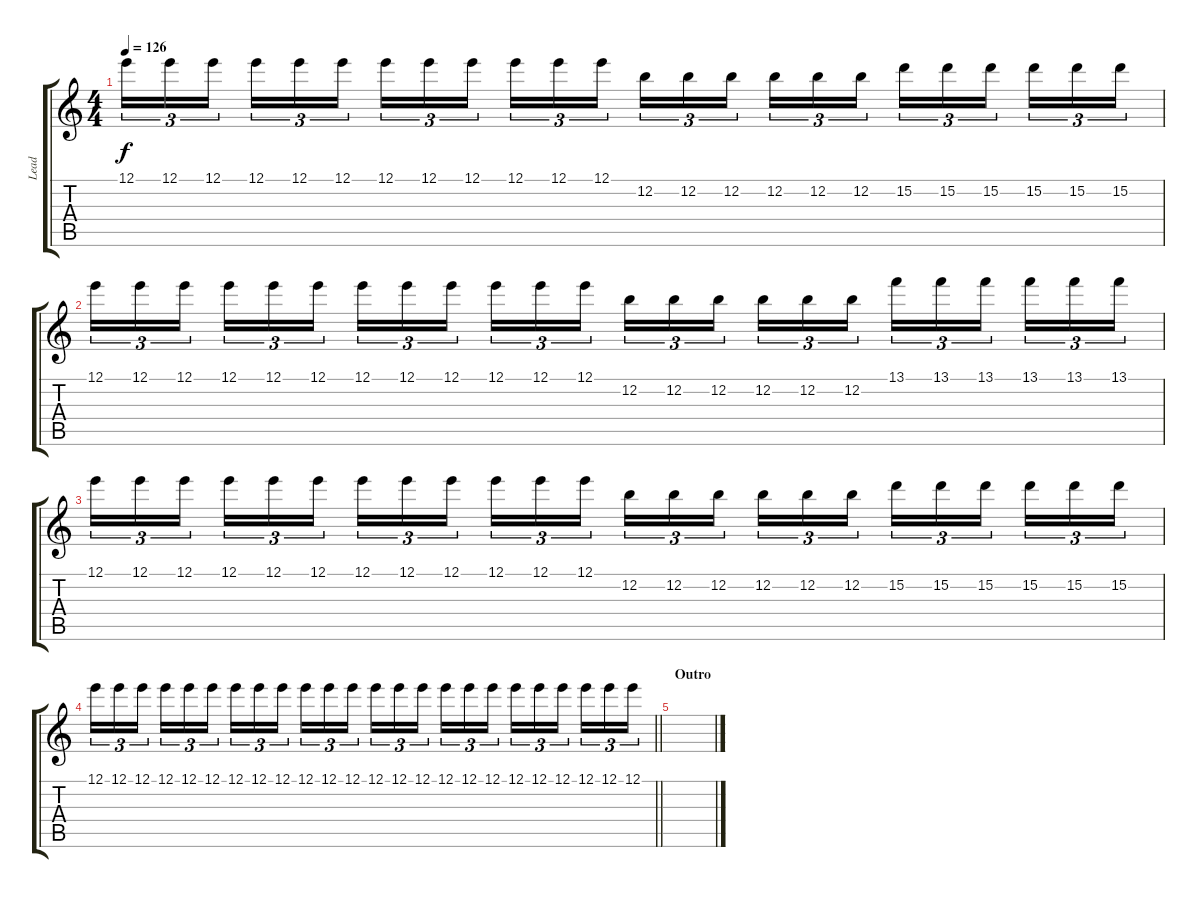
\track ("Lead" "Lead") {instrument distortionguitar}
\staff {score tabs}
\tuning (E4 B3 G3 D3 A2 E2) {hide}
\ts (4 4)
\tempo 126
\clef g2
\ks c
12.1.16{tu (3 2) dy f volume 0} 12.1.16{tu (3 2)} 12.1.16{tu (3 2) beam splitsecondary} 12.1.16{tu (3 2)} 12.1.16{tu (3 2)} 12.1.16{tu (3 2)} 12.1.16{tu (3 2)} 12.1.16{tu (3 2)} 12.1.16{tu (3 2) beam splitsecondary} 12.1.16{tu (3 2)} 12.1.16{tu (3 2)} 12.1.16{tu (3 2)} 12.2.16{tu (3 2)} 12.2.16{tu (3 2)} 12.2.16{tu (3 2) beam splitsecondary} 12.2.16{tu (3 2)} 12.2.16{tu (3 2)} 12.2.16{tu (3 2)} 15.2.16{tu (3 2)} 15.2.16{tu (3 2)} 15.2.16{tu (3 2) beam splitsecondary} 15.2.16{tu (3 2)} 15.2.16{tu (3 2)} 15.2.16{tu (3 2)} |
12.1.16{tu (3 2)} 12.1.16{tu (3 2)} 12.1.16{tu (3 2) beam splitsecondary} 12.1.16{tu (3 2)} 12.1.16{tu (3 2)} 12.1.16{tu (3 2)} 12.1.16{tu (3 2)} 12.1.16{tu (3 2)} 12.1.16{tu (3 2) beam splitsecondary} 12.1.16{tu (3 2)} 12.1.16{tu (3 2)} 12.1.16{tu (3 2)} 12.2.16{tu (3 2)} 12.2.16{tu (3 2)} 12.2.16{tu (3 2) beam splitsecondary} 12.2.16{tu (3 2)} 12.2.16{tu (3 2)} 12.2.16{tu (3 2)} 13.1.16{tu (3 2)} 13.1.16{tu (3 2)} 13.1.16{tu (3 2) beam splitsecondary} 13.1.16{tu (3 2)} 13.1.16{tu (3 2)} 13.1.16{tu (3 2)} |
12.1.16{tu (3 2)} 12.1.16{tu (3 2)} 12.1.16{tu (3 2) beam splitsecondary} 12.1.16{tu (3 2)} 12.1.16{tu (3 2)} 12.1.16{tu (3 2)} 12.1.16{tu (3 2)} 12.1.16{tu (3 2)} 12.1.16{tu (3 2) beam splitsecondary} 12.1.16{tu (3 2)} 12.1.16{tu (3 2)} 12.1.16{tu (3 2)} 12.2.16{tu (3 2)} 12.2.16{tu (3 2)} 12.2.16{tu (3 2) beam splitsecondary} 12.2.16{tu (3 2)} 12.2.16{tu (3 2)} 12.2.16{tu (3 2)} 15.2.16{tu (3 2)} 15.2.16{tu (3 2)} 15.2.16{tu (3 2) beam splitsecondary} 15.2.16{tu (3 2)} 15.2.16{tu (3 2)} 15.2.16{tu (3 2)} |
\barLineRight lightlight
12.1.16{tu (3 2)} 12.1.16{tu (3 2)} 12.1.16{tu (3 2) beam splitsecondary} 12.1.16{tu (3 2)} 12.1.16{tu (3 2)} 12.1.16{tu (3 2)} 12.1.16{tu (3 2)} 12.1.16{tu (3 2)} 12.1.16{tu (3 2) beam splitsecondary} 12.1.16{tu (3 2)} 12.1.16{tu (3 2)} 12.1.16{tu (3 2)} 12.1.16{tu (3 2)} 12.1.16{tu (3 2)} 12.1.16{tu (3 2) beam splitsecondary} 12.1.16{tu (3 2)} 12.1.16{tu (3 2)} 12.1.16{tu (3 2)} 12.1.16{tu (3 2)} 12.1.16{tu (3 2)} 12.1.16{tu (3 2) beam splitsecondary} 12.1.16{tu (3 2)} 12.1.16{tu (3 2)} 12.1.16{tu (3 2)} |
\section ("" "Outro")
